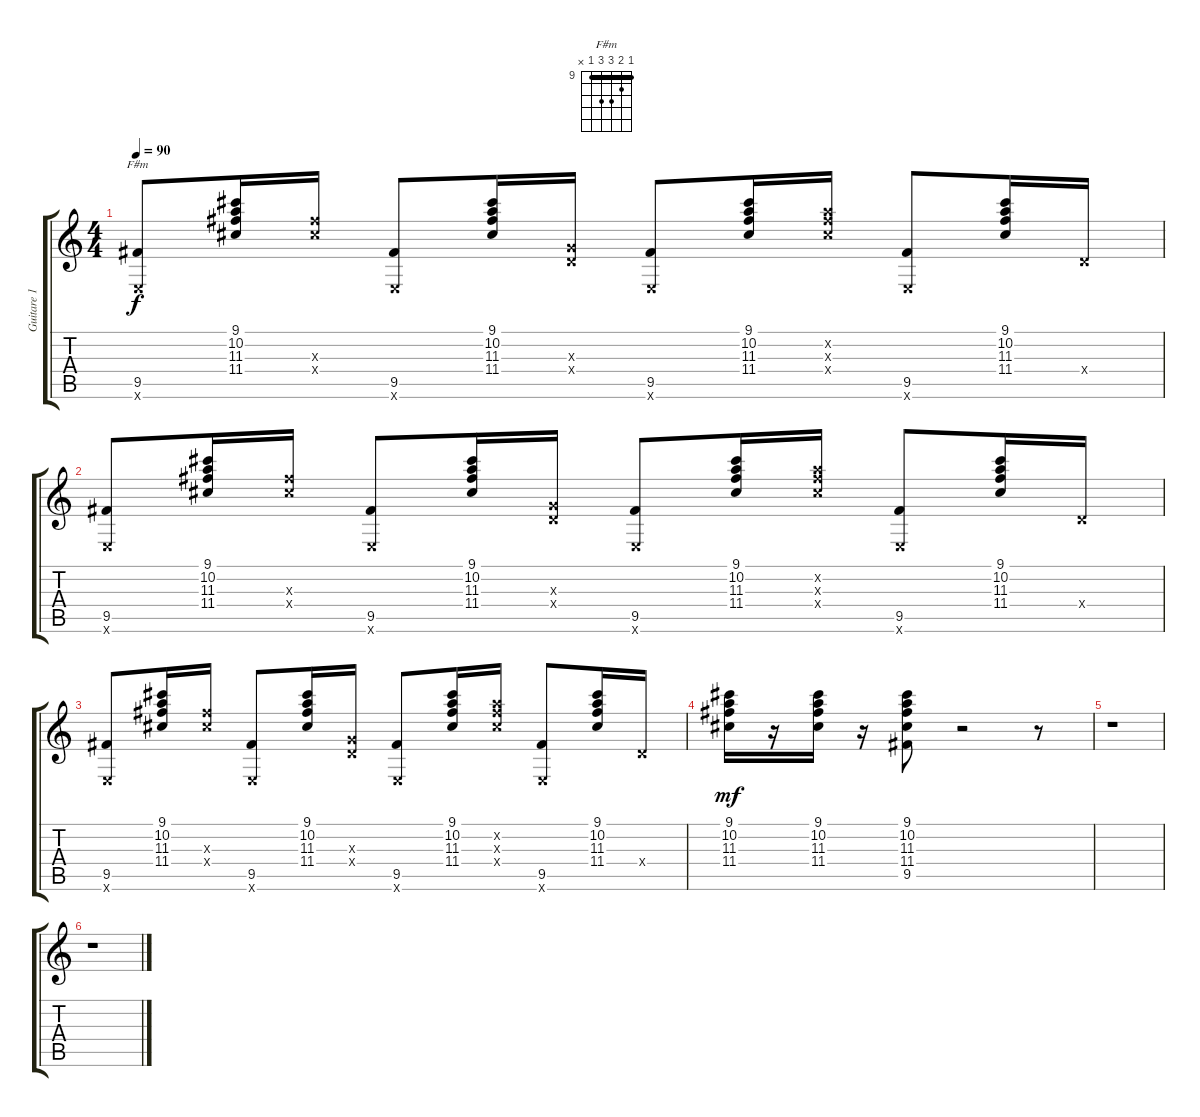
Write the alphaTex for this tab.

\track ("Guitare 1" "Guitare 1") {instrument acousticguitarnylon}
\staff {score tabs}
\tuning (E4 B3 G3 D3 A2 E2) {hide}
\chord ("F#m" 9 10 11 11 9 x) {firstfret 9 barre 9}
\ts (4 4)
\tempo 90
\clef g2
\ks c
(9.5 0.6{x}).8{ch "F#m" dy f} (9.1 10.2 11.3 11.4).16 (11.3{x} 11.4{x}).16 (9.5 0.6{x}).8 (9.1 10.2 11.3 11.4).16 (0.3{x} 0.4{x}).16 (9.5 0.6{x}).8 (9.1 10.2 11.3 11.4).16 (10.2{x} 11.3{x} 11.4{x}).16 (9.5 0.6{x}).8 (9.1 10.2 11.3 11.4).16 0.4{x}.16 |
(9.5 0.6{x}).8 (9.1 10.2 11.3 11.4).16 (11.3{x} 11.4{x}).16 (9.5 0.6{x}).8 (9.1 10.2 11.3 11.4).16 (0.3{x} 0.4{x}).16 (9.5 0.6{x}).8 (9.1 10.2 11.3 11.4).16 (10.2{x} 11.3{x} 11.4{x}).16 (9.5 0.6{x}).8 (9.1 10.2 11.3 11.4).16 0.4{x}.16 |
(9.5 0.6{x}).8 (9.1 10.2 11.3 11.4).16 (11.3{x} 11.4{x}).16 (9.5 0.6{x}).8 (9.1 10.2 11.3 11.4).16 (0.3{x} 0.4{x}).16 (9.5 0.6{x}).8 (9.1 10.2 11.3 11.4).16 (10.2{x} 11.3{x} 11.4{x}).16 (9.5 0.6{x}).8 (9.1 10.2 11.3 11.4).16 0.4{x}.16 |
(9.1 10.2 11.3 11.4).16{dy mf} r.16 (9.1 10.2 11.3 11.4).16 r.16 (9.1 10.2 11.3 11.4 9.5).8 r.2 r.8 |
r.1 |
r.1
